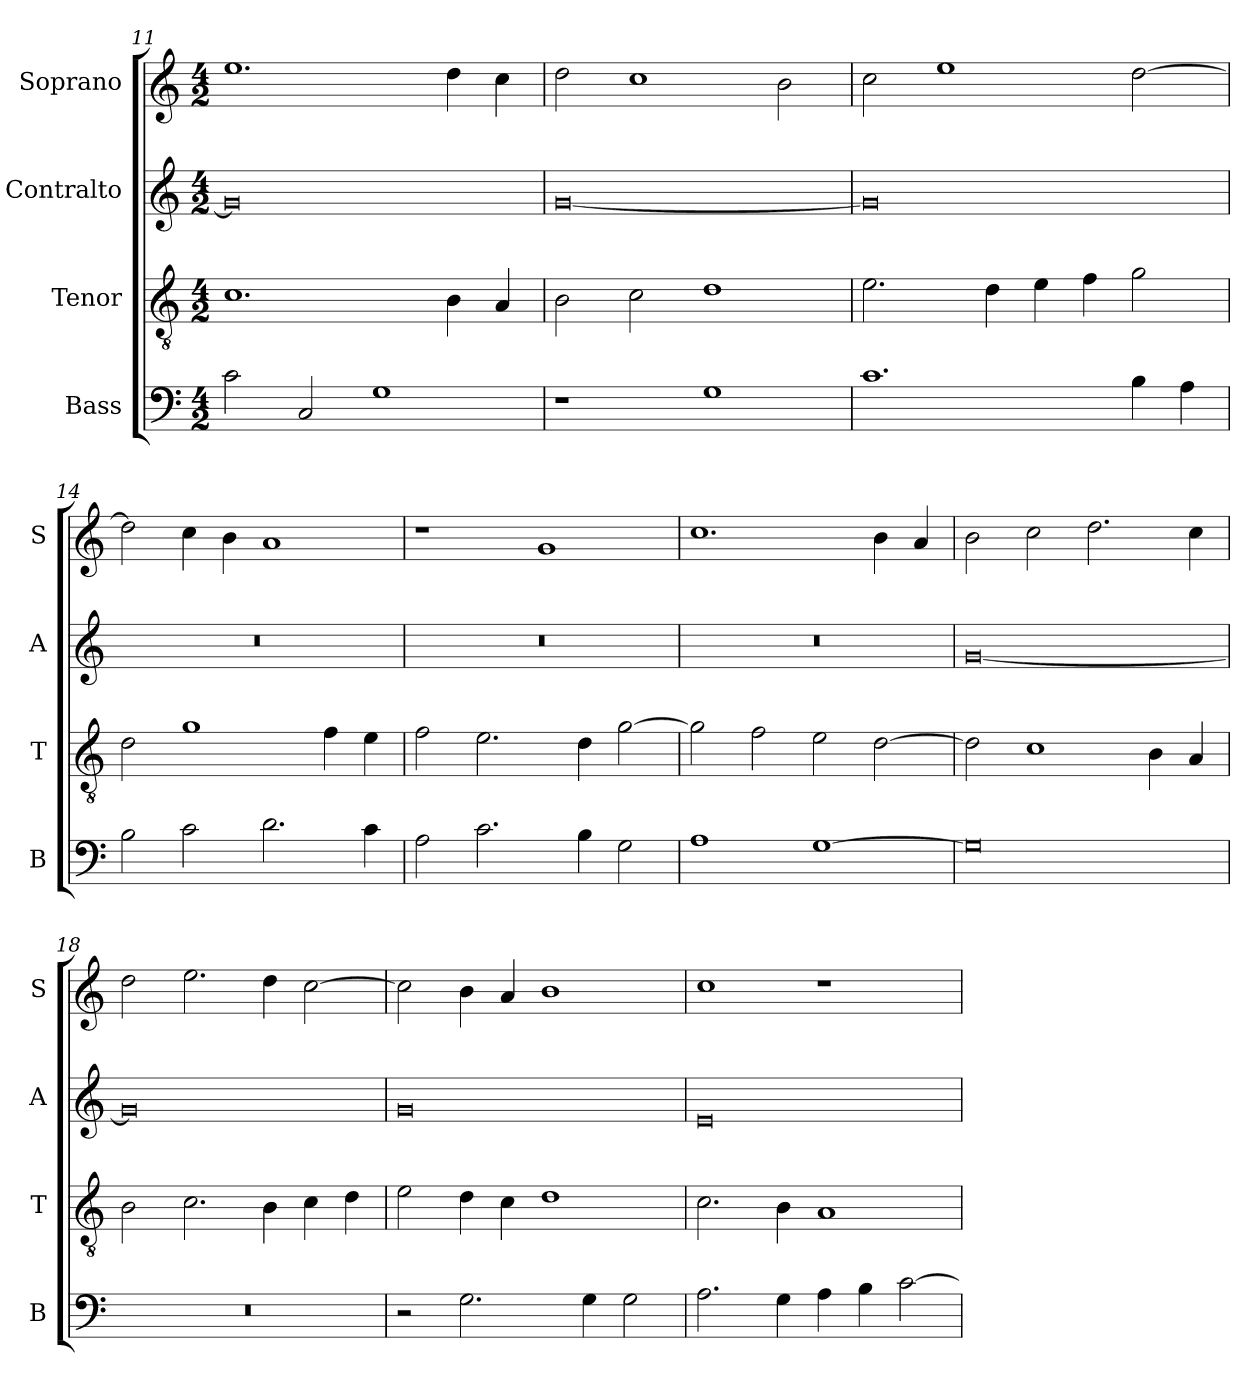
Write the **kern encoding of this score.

**kern	**kern	**kern	**kern
*part4	*part3	*part2	*part1
*staff4	*staff3	*staff2	*staff1
*I"Bass	*I"Tenor	*I"Contralto	*I"Soprano
*I'B	*I'T	*I'A	*I'S
*clefF4	*clefGv2	*clefG2	*clefG2
*k[]	*k[]	*k[]	*k[]
*G:mix	*G:mix	*G:mix	*G:mix
*M4/2	*M4/2	*M4/2	*M4/2
=11	=11	=11	=11
2c	1.c	0g]	1.ee
2C	.	.	.
1G	.	.	.
.	4B	.	4dd
.	4A	.	4cc
=12	=12	=12	=12
1r	2B	[0g	2dd
.	2c	.	1cc
1G	1d	.	.
.	.	.	2b
=13	=13	=13	=13
1.c	2.e	0g]	2cc
.	.	.	1ee
.	4d	.	.
.	4e	.	.
.	4f	.	.
4B	2g	.	[2dd
4A	.	.	.
=14	=14	=14	=14
2B	2d	0r	2dd]
2c	1g	.	4cc
.	.	.	4b
2.d	.	.	1a
.	4f	.	.
4c	4e	.	.
=15	=15	=15	=15
2A	2f	0r	1r
2.c	2.e	.	.
.	.	.	1g
4B	4d	.	.
2G	[2g	.	.
=16	=16	=16	=16
1A	2g]	0r	1.cc
.	2f	.	.
[1G	2e	.	.
.	[2d	.	4b
.	.	.	4a
=17	=17	=17	=17
0G]	2d]	[0g	2b
.	1c	.	2cc
.	.	.	2.dd
.	4B	.	.
.	4A	.	4cc
=18	=18	=18	=18
0r	2B	0g]	2dd
.	2.c	.	2.ee
.	4B	.	4dd
.	4c	.	[2cc
.	4d	.	.
=19	=19	=19	=19
2r	2e	0g	2cc]
2.G	4d	.	4b
.	4c	.	4a
.	1d	.	1b
4G	.	.	.
2G	.	.	.
=20	=20	=20	=20
2.A	2.c	0e	1cc
4G	4B	.	.
4A	1A	.	1r
4B	.	.	.
[2c	.	.	.
=	=	=	=
*-	*-	*-	*-
